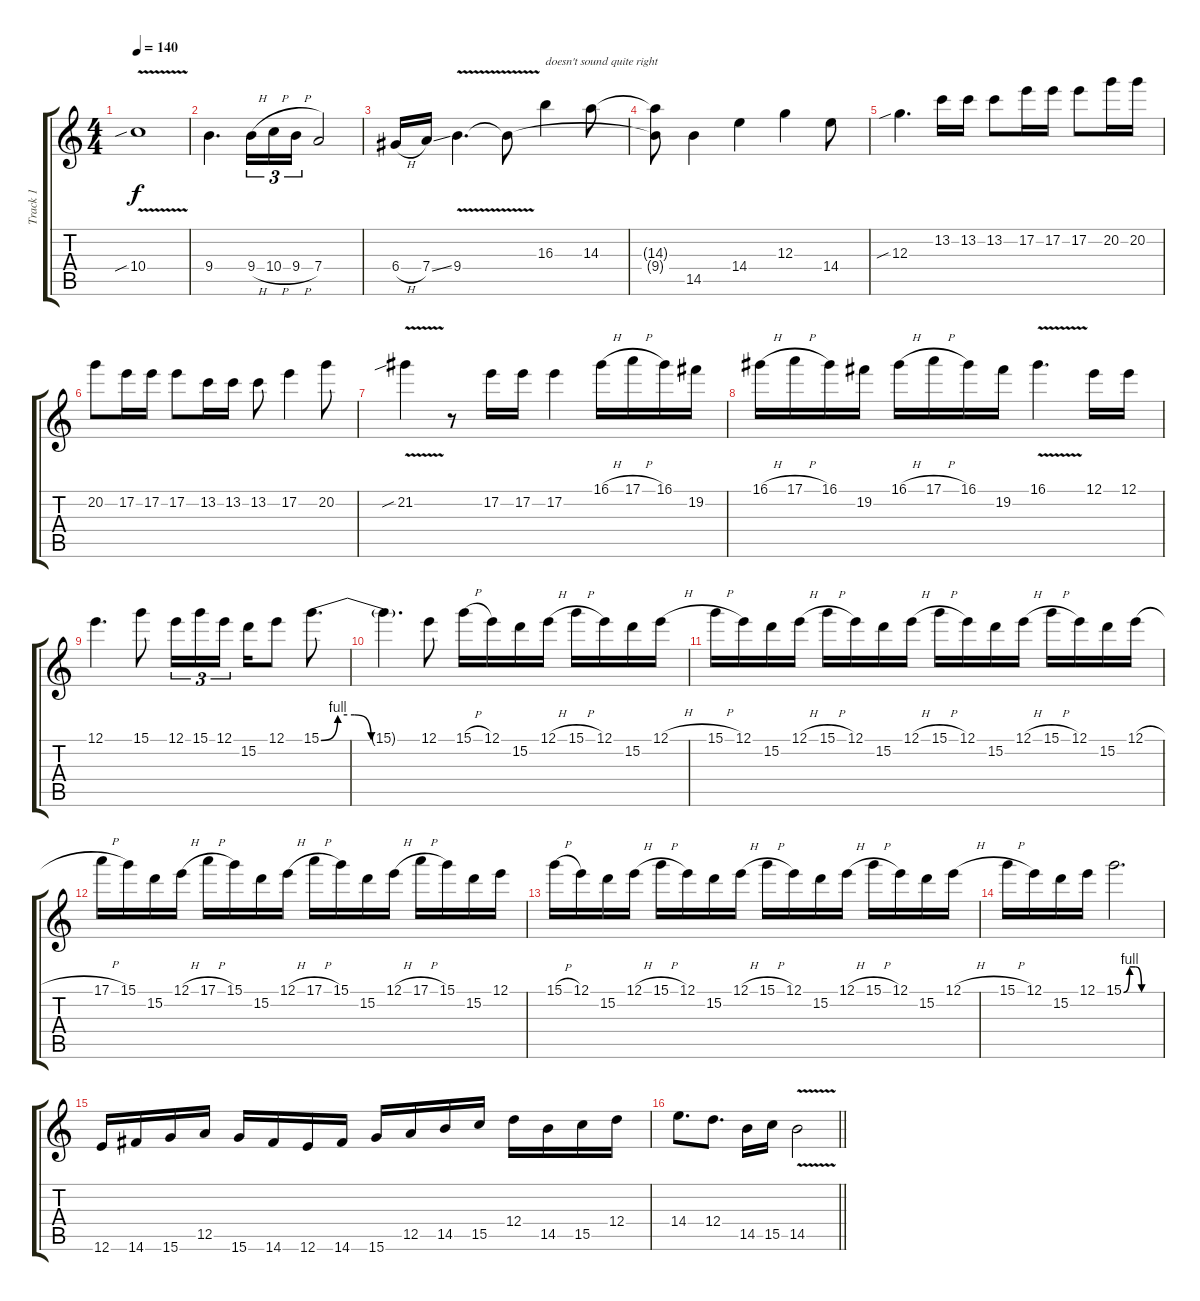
\track ("Track 1" "Track 1") {instrument distortionguitar}
\staff {score tabs}
\tuning (E4 B3 G3 D3 A2 E2) {hide}
\ts (4 4)
\tempo 140
\clef g2
\ks c
10.4{v sib}.1{dy f} |
9.4.4{d} 9.4{h}.16{tu (3 2)} 10.4{h}.16{tu (3 2)} 9.4{h}.16{tu (3 2)} 7.4.2 |
6.4{h}.16 7.4{ss}.16 9.4{v}.4{d} 9.4{t}.8 16.3.4{txt "doesn't sound quite right"} 14.3.8 |
(14.3{t} 9.4{t}).8 14.5.4 14.4.4 12.3.4 14.4.8 |
12.3{sib}.4{d} 13.2.16 13.2.16 13.2.8 17.2.16 17.2.16 17.2.8 20.2.16 20.2.16 |
20.2.8 17.2.16 17.2.16 17.2.8 13.2.16 13.2.16 13.2.8 17.2.4 20.2.8 |
21.2{v sib}.4 r.8 17.2.16 17.2.16 17.2.4 16.1{h}.16 17.1{h}.16 16.1.16 19.2.16 |
16.1{h}.16 17.1{h}.16 16.1.16 19.2.16 16.1{h}.16 17.1{h}.16 16.1.16 19.2.16 16.1{v}.4{d} 12.1.16 12.1.16 |
12.1.4{d} 15.1.8 12.1.16{tu (3 2)} 15.1.16{tu (3 2)} 12.1.16{tu (3 2) beam splitsecondary} 15.2.16 12.1.8 15.1{be (custom 0 0 10 4 20 4 30 0 60 0)}.8{d} |
15.1{t}.4{d} 12.1.8 15.1{h}.16 12.1.16 15.2.16 12.1{h}.16 15.1{h}.16 12.1.16 15.2.16 12.1{h}.16 |
15.1{h}.16 12.1.16 15.2.16 12.1{h}.16 15.1{h}.16 12.1.16 15.2.16 12.1{h}.16 15.1{h}.16 12.1.16 15.2.16 12.1{h}.16 15.1{h}.16 12.1.16 15.2.16 12.1{h}.16 |
17.1{h}.16 15.1.16 15.2.16 12.1{h}.16 17.1{h}.16 15.1.16 15.2.16 12.1{h}.16 17.1{h}.16 15.1.16 15.2.16 12.1{h}.16 17.1{h}.16 15.1.16 15.2.16 12.1.16 |
15.1{h}.16 12.1.16 15.2.16 12.1{h}.16 15.1{h}.16 12.1.16 15.2.16 12.1{h}.16 15.1{h}.16 12.1.16 15.2.16 12.1{h}.16 15.1{h}.16 12.1.16 15.2.16 12.1{h}.16 |
15.1{h}.16 12.1.16 15.2.16 12.1.16 15.1{be (custom 0 0 10 4 20 4 30 0 60 0)}.2{d} |
12.6.16 14.6.16 15.6.16 12.5.16 15.6.16 14.6.16 12.6.16 14.6.16 15.6.16 12.5.16 14.5.16 15.5.16 12.4.16 14.5.16 15.5.16 12.4.16 |
\barLineRight lightlight
14.4.8{d} 12.4.8{d} 14.5.16 15.5.16 14.5{v}.2
